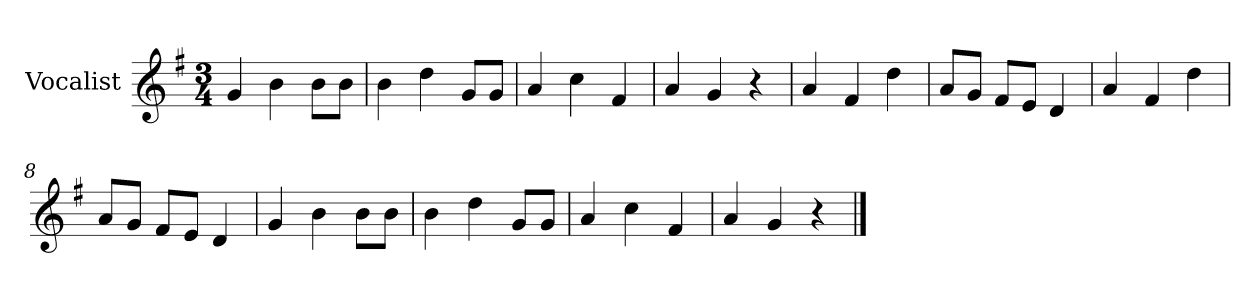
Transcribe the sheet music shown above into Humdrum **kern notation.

**kern
*part1
*staff1
*I"Vocalist
*k[f#]
*G:
*M3/4
=1
4g
4b
8bL
8bJ
=2
4b
4dd
8gL
8gJ
=3
4a
4cc
4f#
=4
4a
4g
4r
=5
4a
4f#
4dd
=6
8aL
8gJ
8f#L
8eJ
4d
=7
4a
4f#
4dd
=8
8aL
8gJ
8f#L
8eJ
4d
=9
4g
4b
8bL
8bJ
=10
4b
4dd
8gL
8gJ
=11
4a
4cc
4f#
=12
4a
4g
4r
==
*-
